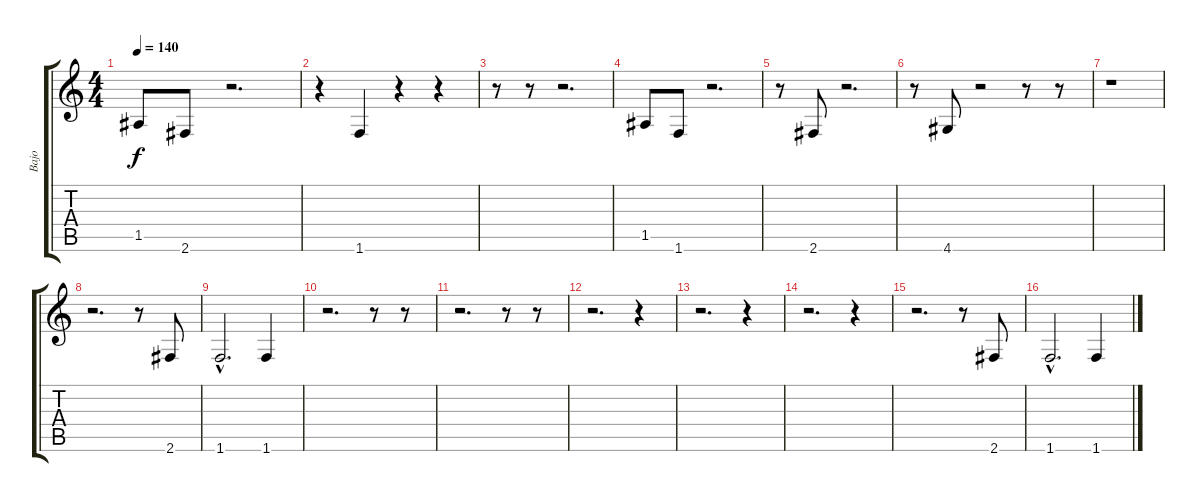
\track ("Bajo" "Bajo") {instrument fretlessbass}
\staff {score tabs}
\tuning (E4 B3 G3 D3 A2 E2) {hide}
\ts (4 4)
\tempo 140
\clef g2
\ks c
1.5.8{dy f} 2.6.8 r.2{d} |
r.4 1.6.4 r.4 r.4 |
r.8 r.8 r.2{d} |
1.5.8 1.6.8 r.2{d} |
r.8 2.6.8 r.2{d} |
r.8 4.6.8 r.2 r.8 r.8 |
r.1 |
r.2{d} r.8 2.6.8 |
1.6{hac}.2{d} 1.6.4 |
r.2{d} r.8 r.8 |
r.2{d} r.8 r.8 |
r.2{d} r.4 |
r.2{d} r.4 |
r.2{d} r.4 |
r.2{d} r.8 2.6.8 |
1.6{hac}.2{d} 1.6.4
